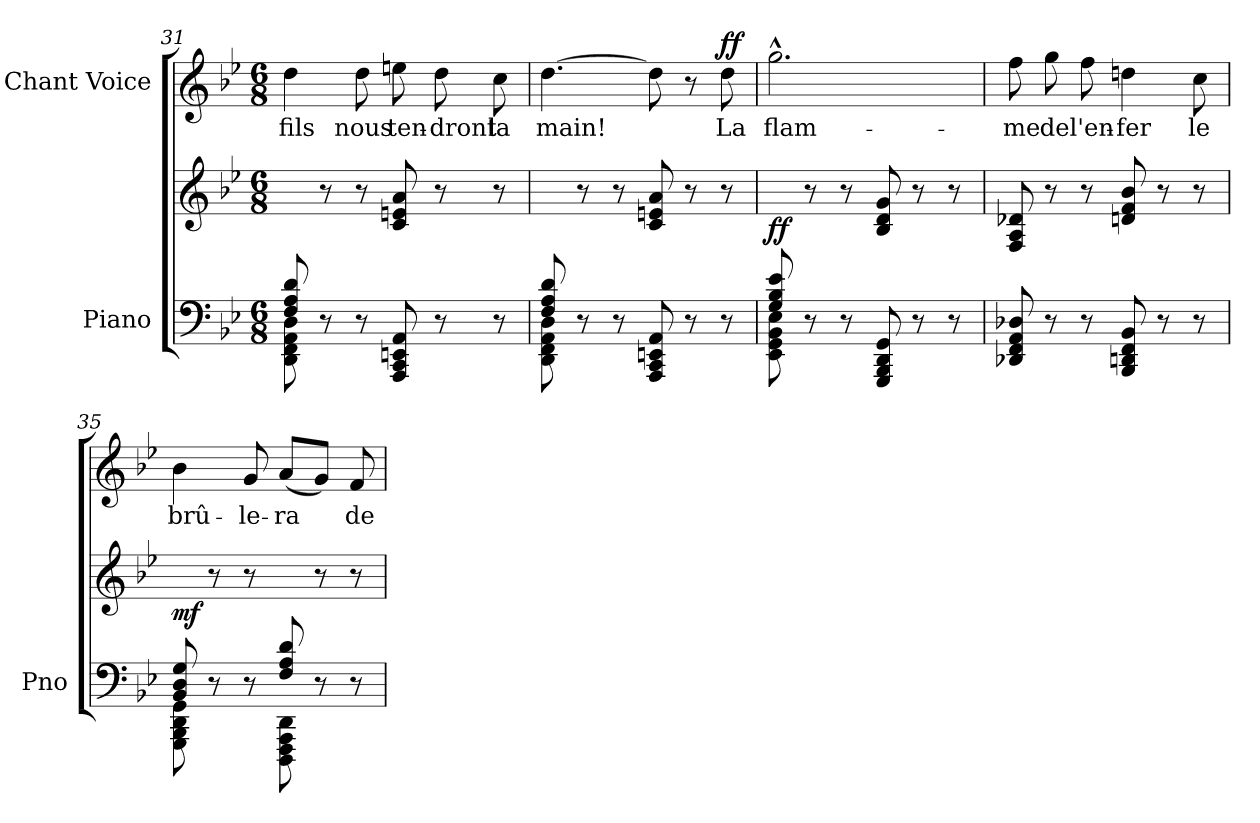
**kern	**kern	**dynam	**kern	**text	**dynam
*part2	*part2	*part2	*part1	*part1	*part1
*staff3	*staff2	*staff2/3	*staff1	*staff1	*staff1
*I"Piano	*	*	*I"Chant Voice	*	*
*I'Pno	*	*	*	*	*
*clefF4	*clefG2	*	*clefG2	*	*
*k[b-e-]	*k[b-e-]	*	*k[b-e-]	*	*
*M6/8	*M6/8	*	*M6/8	*	*
=31	=31	=31	=31	=31	=31
*^	*	*	*	*	*
8F/ 8A/ 8d/	8DD\ 8FF\ 8AA\ 8D\	8ryy	.	4dd\	fils	.
2ryy	8r	8r	.	.	.	.
.	8r	8r	.	8dd\	nous	.
.	8AAA/ 8CC/ 8EEn/ 8AA/	8c/ 8en/ 8a/	.	8een\	ten-	.
.	8r	8r	.	8dd\	-dront	.
8ryy	8r	8r	.	8cc\	la	.
=32	=32	=32	=32	=32	=32	=32
8F/ 8A/ 8d/	8DD\ 8FF\ 8AA\ 8D\	8ryy	.	[4.dd\	main!	.
2ryy	8r	8r	.	.	.	.
.	8r	8r	.	.	.	.
.	8AAA/ 8CC/ 8EEn/ 8AA/	8c/ 8en/ 8a/	.	8dd\]	.	.
.	8r	8r	.	8r	.	.
!	!	!	!	!	!	!LO:DY:a
8ryy	8r	8r	.	8dd\	La	ff
=33	=33	=33	=33	=33	=33	=33
!	!	!	!LO:DY:b	!	!	!
8G/ 8B-/ 8e-/	8EE-\ 8GG\ 8BB-\ 8E-\	8ryy	ff	2.gg^^\	flam-	.
2ryy	8r	8r	.	.	.	.
.	8r	8r	.	.	.	.
.	8GGG/ 8BBB-/ 8DD/ 8GG/	8B-/ 8d/ 8g/	.	.	.	.
.	8r	8r	.	.	.	.
8ryy	8r	8r	.	.	.	.
*v	*v	*	*	*	*	*
=34	=34	=34	=34	=34	=34
8DD-X/ 8FF/ 8AA/ 8D-X/	8F/ 8A/ 8d-X/	.	8ff\	-me	.
8r	8r	.	8gg\	de	.
8r	8r	.	8ff\	l'en-	.
8BBB-/ 8DDn/ 8FF/ 8BB-/	8dn/ 8f/ 8b-/	.	4ddn\	-fer	.
8r	8r	.	.	.	.
8r	8r	.	8cc\	le	.
=35	=35	=35	=35	=35	=35
*^	*	*	*	*	*
!	!	!	!LO:DY:b	!	!	!
8BB-/ 8D/ 8G/	8GGG\ 8BBB-\ 8DD\ 8GG\	8ryy	mf	4b-\	brû-	.
4ryy	8r	8r	.	.	.	.
.	8r	8r	.	8g/	-le-	.
8F/ 8A/ 8d/	8DDD\ 8FFF\ 8AAA\ 8DD\	8ryy	.	(8a/L	-ra	.
4ryy	8r	8r	.	8g/J)	.	.
.	8r	8r	.	8f/	de-	.
*v	*v	*	*	*	*	*
=	=	=	=	=	=
*-	*-	*-	*-	*-	*-
